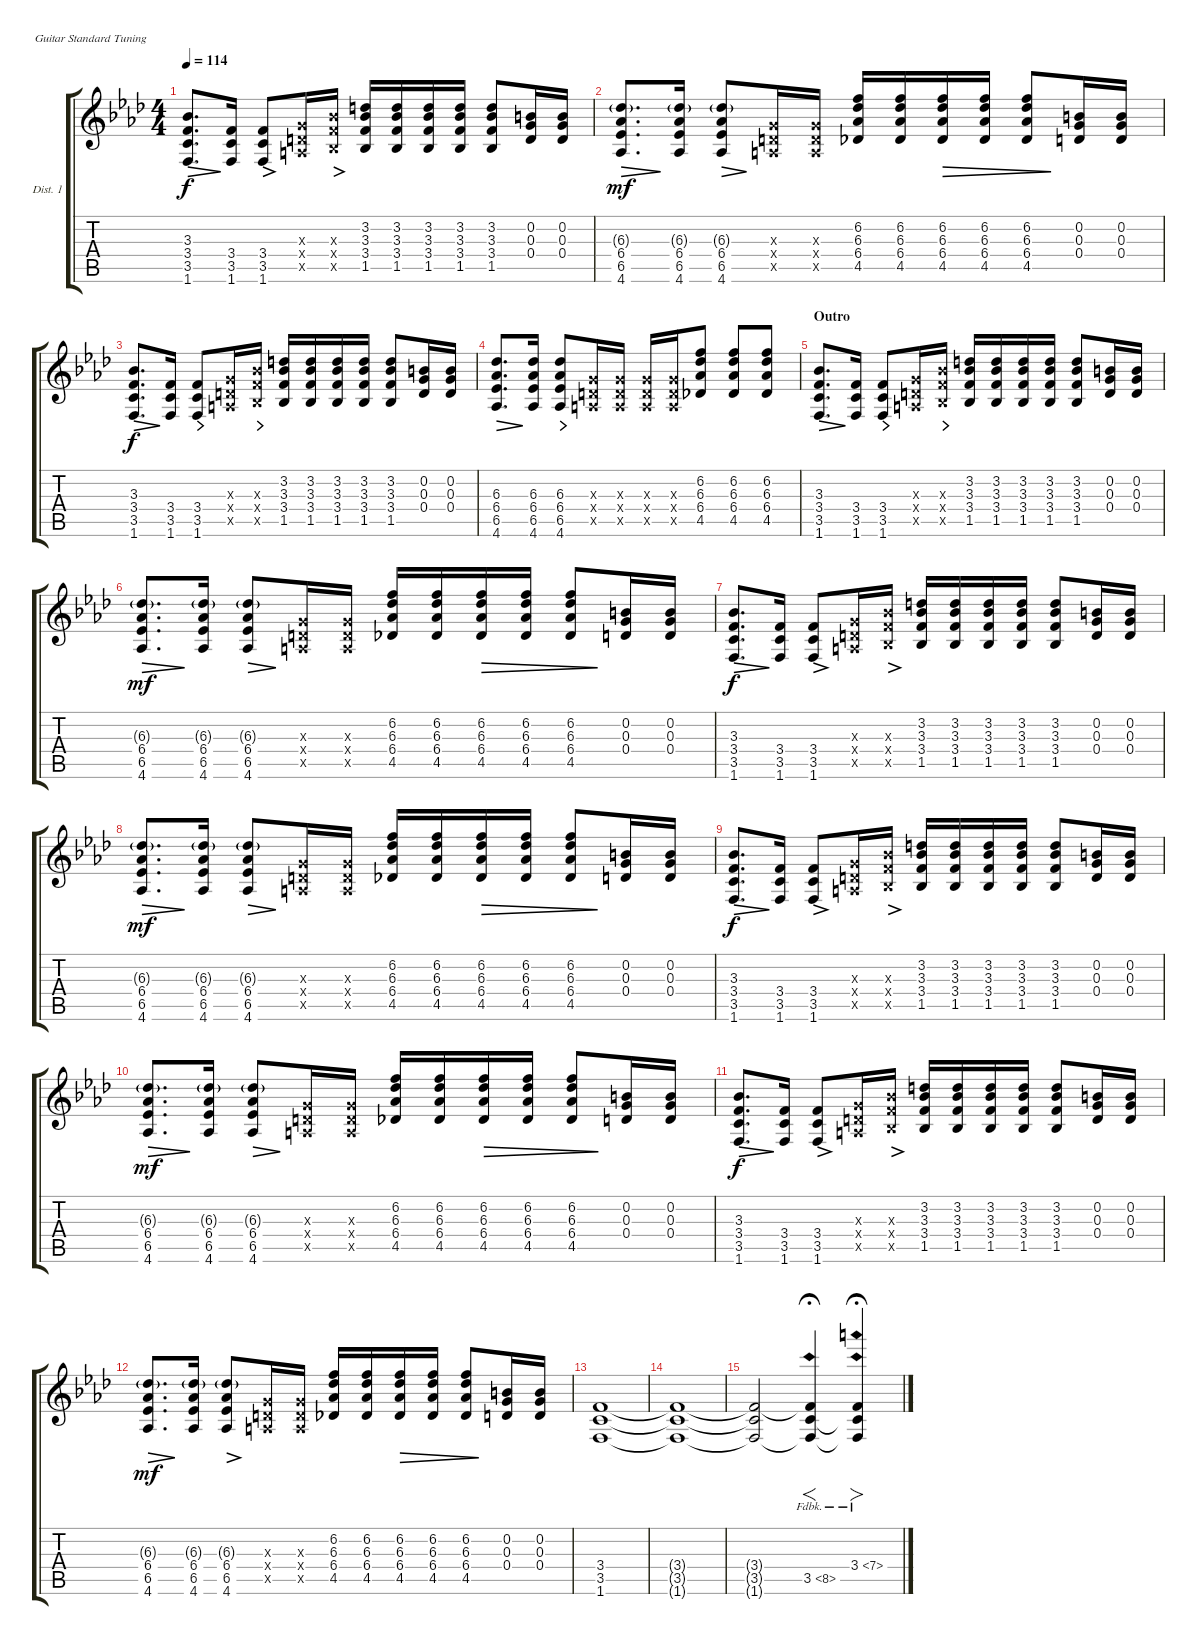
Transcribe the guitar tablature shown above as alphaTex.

\defaultSystemsLayout 4
\bracketExtendMode groupsimilarinstruments
\firstSystemTrackNameOrientation horizontal
\otherSystemsTrackNameOrientation horizontal
\track ("Guitar 1" "Dist. 1") {instrument distortionguitar}
\staff {score tabs}
\tuning (E4 B3 G3 D3 A2 E2)
\ts (4 4)
\tempo 114
\clef g2
\ks ab
(1.6 3.5 3.4 3.3).8{d dec dy f} (3.4 3.5 1.6).16 (1.6 3.5 3.4).8{dec} (0.5{x} 0.4{x} 0.3{x}).16 (3.3{x} 3.4{x} 1.5{x}).16{dec} (3.3 3.4 1.5 3.2).16 (3.3 3.4 1.5 3.2).16 (1.5 3.4 3.3 3.2).16 (3.2 1.5 3.4 3.3).16 (3.2 3.3 3.4 1.5).8 (0.2 0.4 0.3).16 (0.2 0.3 0.4).16 |
(4.6 6.5 6.4 6.3{g}).8{d dec dy mf} (6.3{g} 6.4 6.5 4.6).16 (6.3{g} 6.4 6.5 4.6).8{dec} (0.5{x} 0.4{x} 0.3{x}).16 (0.5{x} 0.4{x} 0.3{x}).16 (4.5 6.4 6.3 6.2).16 (4.5 6.4 6.3 6.2).16 (6.2 6.3 6.4 4.5).16{dec} (4.5 6.2 6.3 6.4).16{dec} (4.5 6.4 6.3 6.2).8{dec} (0.4 0.3 0.2).16 (0.2 0.3 0.4).16 |
(1.6 3.5 3.4 3.3).8{d dec dy f} (3.4 3.5 1.6).16 (1.6 3.5 3.4).8{dec} (0.5{x} 0.4{x} 0.3{x}).16 (3.3{x} 3.4{x} 1.5{x}).16{dec} (3.3 3.4 1.5 3.2).16 (3.3 3.4 1.5 3.2).16 (1.5 3.4 3.3 3.2).16 (3.2 1.5 3.4 3.3).16 (3.2 3.3 3.4 1.5).8 (0.2 0.4 0.3).16 (0.2 0.3 0.4).16 |
(4.6 6.5 6.4 6.3).8{d dec} (6.3 6.4 6.5 4.6).16 (4.6 6.5 6.4 6.3).8{dec} (0.5{x} 0.4{x} 0.3{x}).16 (0.5{x} 0.4{x} 0.3{x}).16 (0.5{x} 0.4{x} 0.3{x}).16 (0.5{x} 0.4{x} 0.3{x}).16 (4.5 6.4 6.3 6.2).8 (6.2 6.4 6.3 4.5).8 (6.2 6.3 6.4 4.5).8 |
\section ("" "Outro")
(1.6 3.5 3.4 3.3).8{d dec} (3.4 3.5 1.6).16 (1.6 3.5 3.4).8{dec} (0.5{x} 0.4{x} 0.3{x}).16 (3.3{x} 3.4{x} 1.5{x}).16{dec} (3.3 3.4 1.5 3.2).16 (3.3 3.4 1.5 3.2).16 (1.5 3.4 3.3 3.2).16 (3.2 1.5 3.4 3.3).16 (3.2 3.3 3.4 1.5).8 (0.2 0.4 0.3).16 (0.2 0.3 0.4).16 |
(4.6 6.5 6.4 6.3{g}).8{d dec dy mf} (6.3{g} 6.4 6.5 4.6).16 (6.3{g} 6.4 6.5 4.6).8{dec} (0.5{x} 0.4{x} 0.3{x}).16 (0.5{x} 0.4{x} 0.3{x}).16 (4.5 6.4 6.3 6.2).16 (4.5 6.4 6.3 6.2).16 (6.2 6.3 6.4 4.5).16{dec} (4.5 6.2 6.3 6.4).16{dec} (4.5 6.4 6.3 6.2).8{dec} (0.4 0.3 0.2).16 (0.2 0.3 0.4).16 |
(1.6 3.5 3.4 3.3).8{d dec dy f} (3.4 3.5 1.6).16 (1.6 3.5 3.4).8{dec} (0.5{x} 0.4{x} 0.3{x}).16 (3.3{x} 3.4{x} 1.5{x}).16{dec} (3.3 3.4 1.5 3.2).16 (3.3 3.4 1.5 3.2).16 (1.5 3.4 3.3 3.2).16 (3.2 1.5 3.4 3.3).16 (3.2 3.3 3.4 1.5).8 (0.2 0.4 0.3).16 (0.2 0.3 0.4).16 |
(4.6 6.5 6.4 6.3{g}).8{d dec dy mf} (6.3{g} 6.4 6.5 4.6).16 (6.3{g} 6.4 6.5 4.6).8{dec} (0.5{x} 0.4{x} 0.3{x}).16 (0.5{x} 0.4{x} 0.3{x}).16 (4.5 6.4 6.3 6.2).16 (4.5 6.4 6.3 6.2).16 (6.2 6.3 6.4 4.5).16{dec} (4.5 6.2 6.3 6.4).16{dec} (4.5 6.4 6.3 6.2).8{dec} (0.4 0.3 0.2).16 (0.2 0.3 0.4).16 |
(1.6 3.5 3.4 3.3).8{d dec dy f} (3.4 3.5 1.6).16 (1.6 3.5 3.4).8{dec} (0.5{x} 0.4{x} 0.3{x}).16 (3.3{x} 3.4{x} 1.5{x}).16{dec} (3.3 3.4 1.5 3.2).16 (3.3 3.4 1.5 3.2).16 (1.5 3.4 3.3 3.2).16 (3.2 1.5 3.4 3.3).16 (3.2 3.3 3.4 1.5).8 (0.2 0.4 0.3).16 (0.2 0.3 0.4).16 |
(4.6 6.5 6.4 6.3{g}).8{d dec dy mf} (6.3{g} 6.4 6.5 4.6).16 (6.3{g} 6.4 6.5 4.6).8{dec} (0.5{x} 0.4{x} 0.3{x}).16 (0.5{x} 0.4{x} 0.3{x}).16 (4.5 6.4 6.3 6.2).16 (4.5 6.4 6.3 6.2).16 (6.2 6.3 6.4 4.5).16{dec} (4.5 6.2 6.3 6.4).16{dec} (4.5 6.4 6.3 6.2).8{dec} (0.4 0.3 0.2).16 (0.2 0.3 0.4).16 |
(1.6 3.5 3.4 3.3).8{d dec dy f} (3.4 3.5 1.6).16 (1.6 3.5 3.4).8{dec} (0.5{x} 0.4{x} 0.3{x}).16 (3.3{x} 3.4{x} 1.5{x}).16{dec} (3.3 3.4 1.5 3.2).16 (3.3 3.4 1.5 3.2).16 (1.5 3.4 3.3 3.2).16 (3.2 1.5 3.4 3.3).16 (3.2 3.3 3.4 1.5).8 (0.2 0.4 0.3).16 (0.2 0.3 0.4).16 |
(4.6 6.5 6.4 6.3{g}).8{d dec dy mf} (6.3{g} 6.4 6.5 4.6).16 (6.3{g} 6.4 6.5 4.6).8{dec} (0.5{x} 0.4{x} 0.3{x}).16 (0.5{x} 0.4{x} 0.3{x}).16 (4.5 6.4 6.3 6.2).16 (4.5 6.4 6.3 6.2).16 (6.2 6.3 6.4 4.5).16{dec} (4.5 6.2 6.3 6.4).16{dec} (4.5 6.4 6.3 6.2).8{dec} (0.4 0.3 0.2).16 (0.2 0.3 0.4).16 |
(1.6 3.5 3.4).1 |
(3.4{t} 3.5{t} 1.6{t}).1 |
(1.6{t} 3.5{t} 3.4{t}).2 (3.4{t} 3.5{fh 5} 1.6{t}).4{f fermata (medium 0.5)} (3.5{fh 5 t} 3.4{fh 4} 1.6{t}).4{fo fermata (medium 0.5)}
